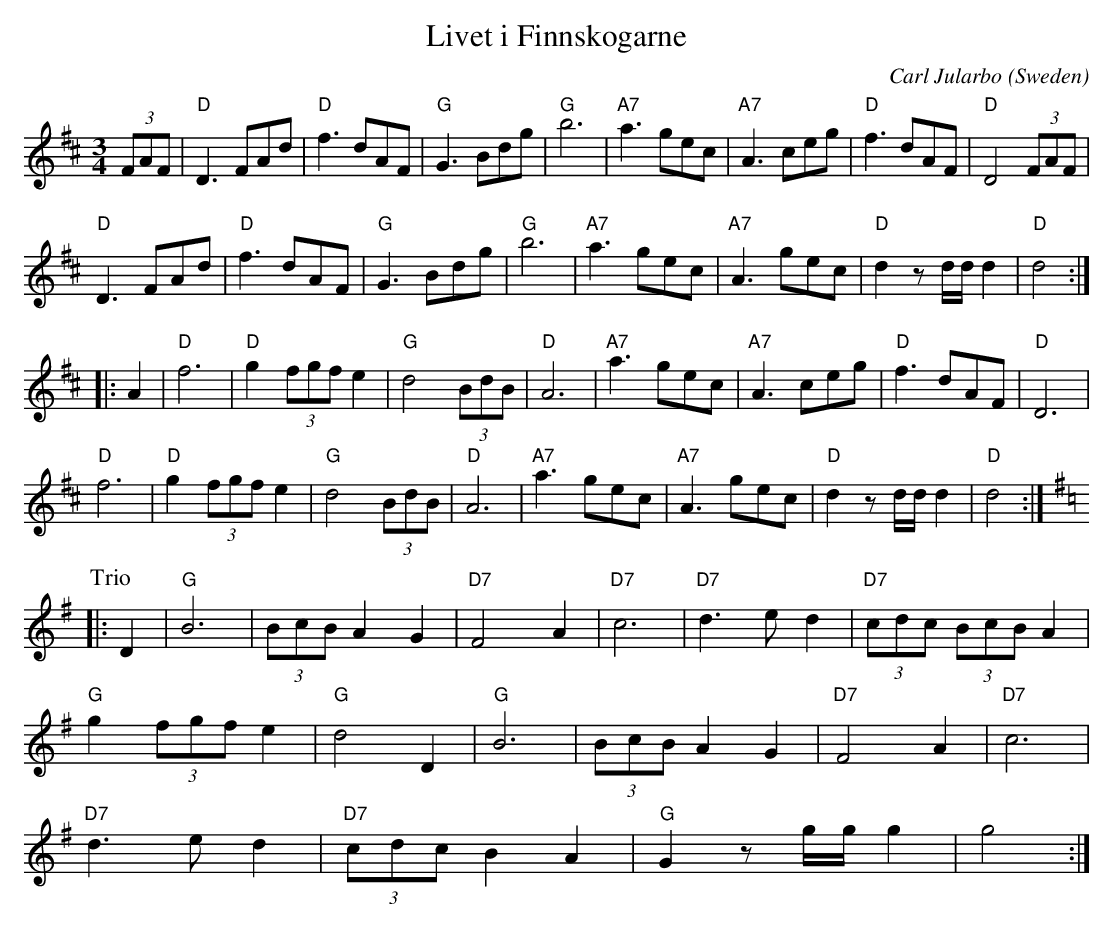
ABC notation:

X:1
T: Livet i Finnskogarne
C: Carl Jularbo
O: Sweden
M:3/4
L:1/8
K:D
(3FAF|"D"D3FAd|"D"f3dAF|"G"G3Bdg|"G"b6|\
"A7"a3gec|"A7"A3ceg|"D"f3dAF|"D"D4 (3FAF|
"D"D3FAd|"D"f3dAF|"G"G3Bdg|"G"b6|\
"A7"a3gec|"A7"A3gec|"D"d2 zd/d/d2|"D"d4:|
|:A2|"D"f6|"D"g2(3fgfe2|"G"d4(3BdB|"D"A6|\
"A7"a3gec|"A7"A3ceg|"D"f3dAF|"D"D6|
"D"f6|"D"g2(3fgfe2|"G"d4(3BdB|"D"A6|\
"A7"a3gec|"A7"A3gec|"D"d2 zd/d/d2|"D"d4:|
K:G
P:Trio
|:D2|"G"B6|(3BcBA2G2|"D7"F4A2|"D7"c6| "D7"d3ed2|"D7"(3cdc (3BcBA2|
"G"g2(3fgfe2|"G"d4D2|"G"B6|(3BcBA2G2|"D7"F4A2|"D7"c6|
"D7"d3ed2| "D7"(3cdcB2A2|"G"G2zg/g/g2|g4:|
